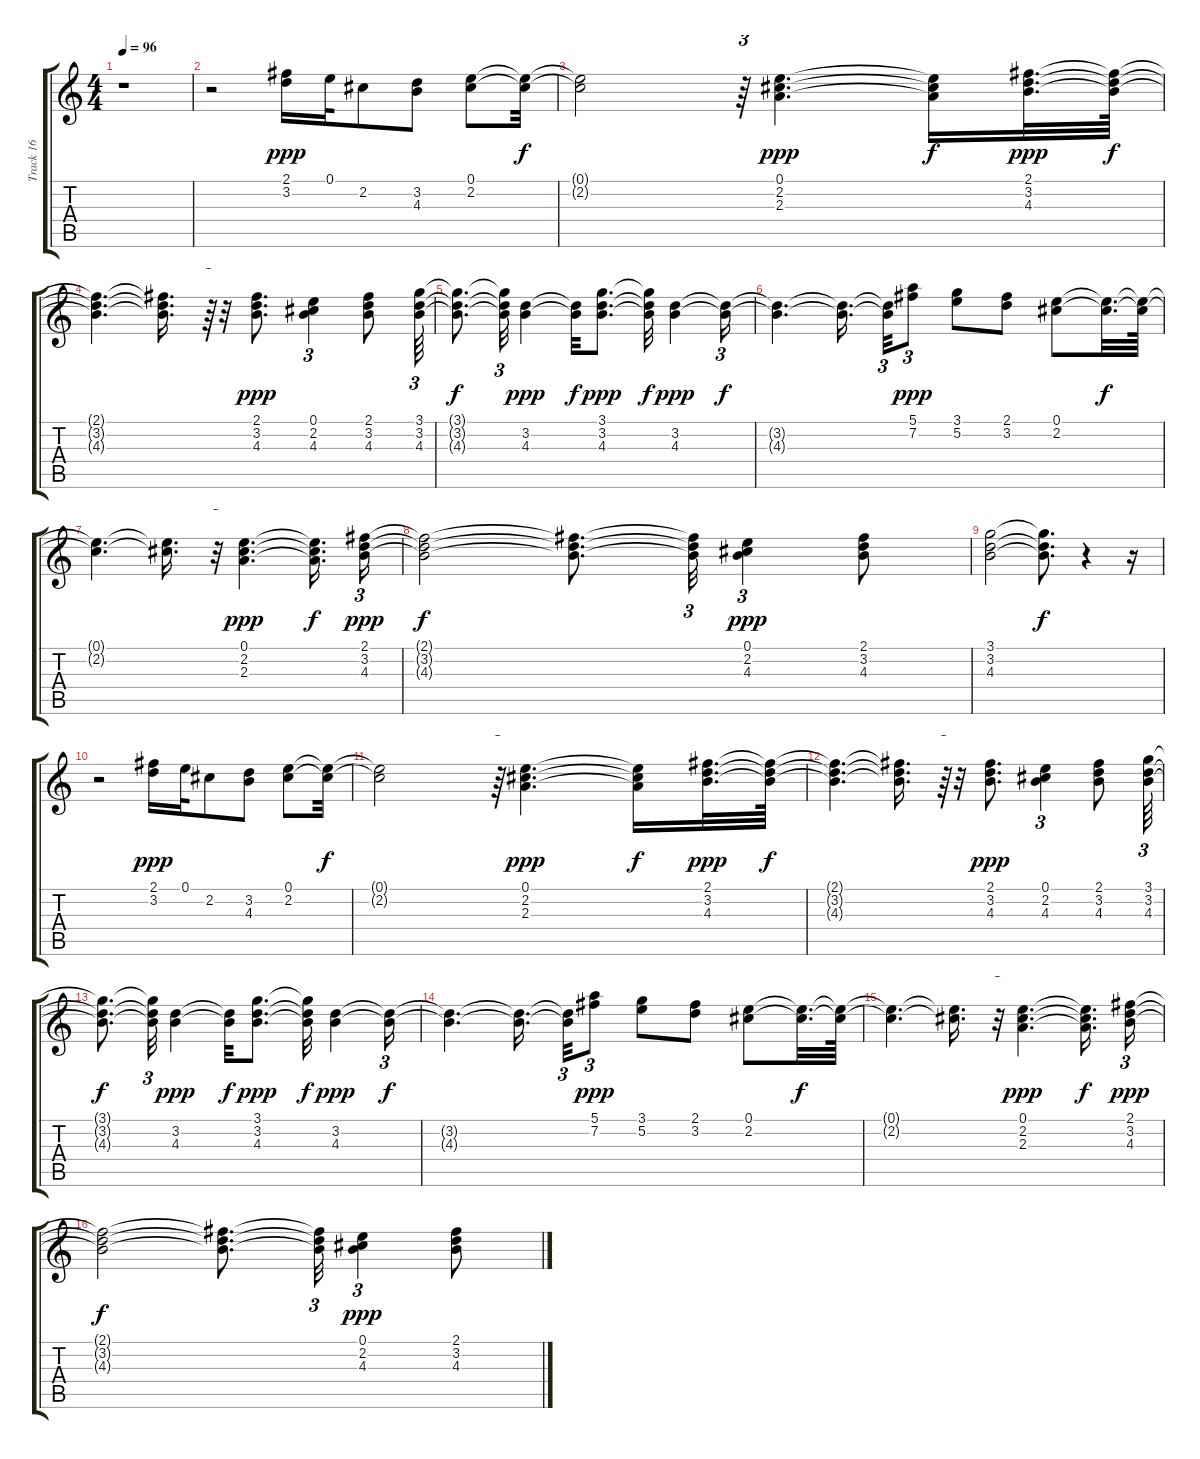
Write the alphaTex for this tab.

\track ("Track 16" "Track 16") {instrument acousticguitarsteel}
\staff {score tabs}
\tuning (E4 B3 G3 D3 A2 E2) {hide}
\ts (4 4)
\tempo 96
\clef g2
\ks c
r.1{dy ppp} |
r.2 (2.1 3.2).16 0.1.32 2.2.8 (3.2 4.3).8 (0.1 2.2).8 (0.1{t} 2.2{t}).32{dy f} |
(0.1{t} 2.2{t}).2 r.64{tu (3 2)} (0.1 2.2 2.3).4{d dy ppp} (0.1{t} 2.2{t} 2.3{t}).16{dy f} (2.1 3.2 4.3).32{d dy ppp} (2.1{t} 3.2{t} 4.3{t}).64{dy f} |
(2.1{t} 3.2{t} 4.3{t}).4{d} (2.1{t} 3.2{t} 4.3{t}).16{d} r.64{tu (3 2)} r.32 (2.1 3.2 4.3).8{d dy ppp} (0.1 2.2 4.3).4{tu (3 2)} (2.1 3.2 4.3).8 (3.1 3.2 4.3).64{tu (3 2)} |
(3.1{t} 3.2{t} 4.3{t}).8{d dy f} (3.1{t} 3.2{t} 4.3{t}).32{tu (3 2)} (3.2 4.3).4{dy ppp} (3.2{t} 4.3{t}).32{dy f} (3.1 3.2 4.3).8{d dy ppp} (3.1{t} 3.2{t} 4.3{t}).32{dy f} (3.2 4.3).4{dy ppp} (3.2{t} 4.3{t}).16{tu (3 2) dy f} |
(3.2{t} 4.3{t}).4{d} (3.2{t} 4.3{t}).16{d} (3.2{t} 4.3{t}).32{tu (3 2)} (5.1 7.2).8{tu (3 2) dy ppp} (3.1 5.2).8 (2.1 3.2).8 (0.1 2.2).8 (0.1{t} 2.2{t}).32{d dy f} (0.1{t} 2.2{t}).64 |
(0.1{t} 2.2{t}).4{d} (0.1{t} 2.2{t}).16{d} r.32{tu (3 2)} (0.1 2.2 2.3).4{d dy ppp} (0.1{t} 2.2{t} 2.3{t}).16{d dy f} (2.1 3.2 4.3).16{tu (3 2) dy ppp} |
(2.1{t} 3.2{t} 4.3{t}).2{dy f} (2.1{t} 3.2{t} 4.3{t}).8{d} (2.1{t} 3.2{t} 4.3{t}).32{tu (3 2)} (0.1 2.2 4.3).4{tu (3 2) dy ppp} (2.1 3.2 4.3).8 |
(3.1 3.2 4.3).2 (3.1{t} 3.2{t} 4.3{t}).8{d dy f} r.4 r.16 |
r.2 (2.1 3.2).16{dy ppp} 0.1.32 2.2.8 (3.2 4.3).8 (0.1 2.2).8 (0.1{t} 2.2{t}).32{dy f} |
(0.1{t} 2.2{t}).2 r.64{tu (3 2)} (0.1 2.2 2.3).4{d dy ppp} (0.1{t} 2.2{t} 2.3{t}).16{dy f} (2.1 3.2 4.3).32{d dy ppp} (2.1{t} 3.2{t} 4.3{t}).64{dy f} |
(2.1{t} 3.2{t} 4.3{t}).4{d} (2.1{t} 3.2{t} 4.3{t}).16{d} r.64{tu (3 2)} r.32 (2.1 3.2 4.3).8{d dy ppp} (0.1 2.2 4.3).4{tu (3 2)} (2.1 3.2 4.3).8 (3.1 3.2 4.3).64{tu (3 2)} |
(3.1{t} 3.2{t} 4.3{t}).8{d dy f} (3.1{t} 3.2{t} 4.3{t}).32{tu (3 2)} (3.2 4.3).4{dy ppp} (3.2{t} 4.3{t}).32{dy f} (3.1 3.2 4.3).8{d dy ppp} (3.1{t} 3.2{t} 4.3{t}).32{dy f} (3.2 4.3).4{dy ppp} (3.2{t} 4.3{t}).16{tu (3 2) dy f} |
(3.2{t} 4.3{t}).4{d} (3.2{t} 4.3{t}).16{d} (3.2{t} 4.3{t}).32{tu (3 2)} (5.1 7.2).8{tu (3 2) dy ppp} (3.1 5.2).8 (2.1 3.2).8 (0.1 2.2).8 (0.1{t} 2.2{t}).32{d dy f} (0.1{t} 2.2{t}).64 |
(0.1{t} 2.2{t}).4{d} (0.1{t} 2.2{t}).16{d} r.32{tu (3 2)} (0.1 2.2 2.3).4{d dy ppp} (0.1{t} 2.2{t} 2.3{t}).16{d dy f} (2.1 3.2 4.3).16{tu (3 2) dy ppp} |
(2.1{t} 3.2{t} 4.3{t}).2{dy f} (2.1{t} 3.2{t} 4.3{t}).8{d} (2.1{t} 3.2{t} 4.3{t}).32{tu (3 2)} (0.1 2.2 4.3).4{tu (3 2) dy ppp} (2.1 3.2 4.3).8
